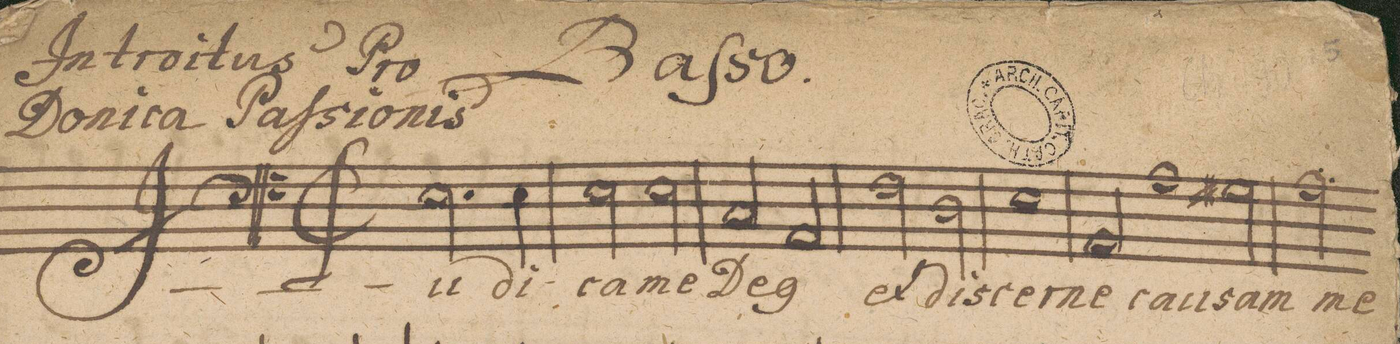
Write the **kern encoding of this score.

**kern	**text
*I"Baſso.	*
*clefF4	*
*k[]	*
*met(C|)	*
*M2/1	*
*2\right	*
2.E\	Ju-
4E\	-di-
2E\	-ca
2E\	me
=2-	=2-
2C/	De-
2AA/	-(us)
2F\	et
2D\	dis-
=3-	=3-
1E	-cer-
2AA/	-ne
1A\	cau-
=4-	=4-
2G#X\	-sam
2A\	me-
*-	*-
